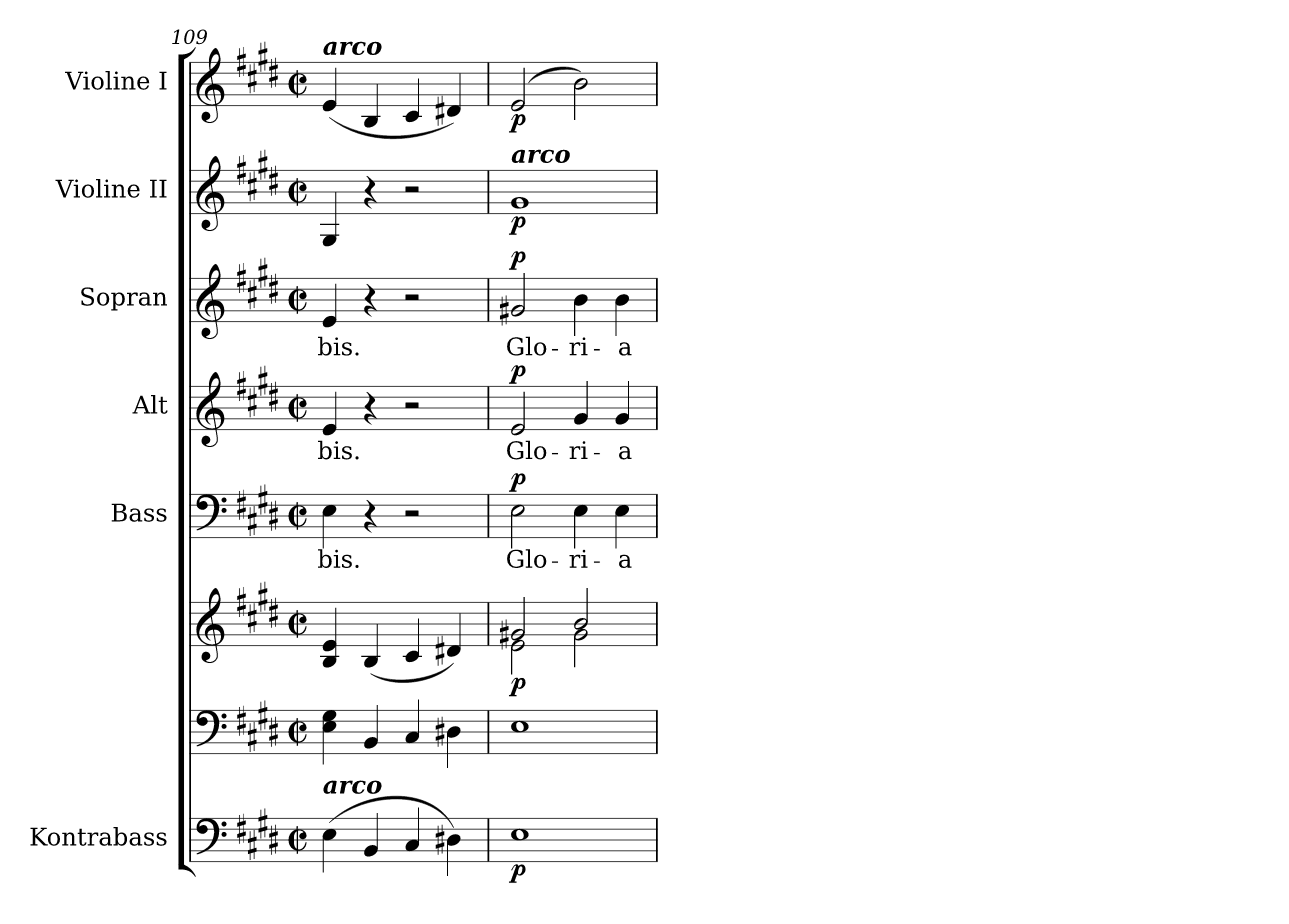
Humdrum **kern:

**kern	**dynam	**kern	**kern	**dynam	**kern	**text	**dynam	**kern	**text	**dynam	**kern	**text	**dynam	**kern	**dynam	**kern	**dynam
*part7	*part7	*part6	*part6	*part6	*part5	*part5	*part5	*part4	*part4	*part4	*part3	*part3	*part3	*part2	*part2	*part1	*part1
*staff8	*staff8	*staff7	*staff6	*staff6/7	*staff5	*staff5	*staff5	*staff4	*staff4	*staff4	*staff3	*staff3	*staff3	*staff2	*staff2	*staff1	*staff1
*I"Kontrabass	*	*	*	*	*I"Bass	*	*	*I"Alt	*	*	*I"Sopran	*	*	*I"Violine II	*	*I"Violine I	*
*I'Kb.	*	*	*	*	*I'B.	*	*	*I'A.	*	*	*I'S.	*	*	*I'Vl. II	*	*I'Vl. I	*
*clefF4	*	*clefF4	*clefG2	*	*clefF4	*	*	*clefG2	*	*	*clefG2	*	*	*clefG2	*	*clefG2	*
*ITrd7c12	*	*	*	*	*	*	*	*	*	*	*	*	*	*	*	*	*
*k[f#c#g#d#]	*	*k[f#c#g#d#]	*k[f#c#g#d#]	*	*k[f#c#g#d#]	*	*	*k[f#c#g#d#]	*	*	*k[f#c#g#d#]	*	*	*k[f#c#g#d#]	*	*k[f#c#g#d#]	*
*E:	*	*E:	*E:	*	*E:	*	*	*E:	*	*	*E:	*	*	*E:	*	*E:	*
*M2/2	*	*M2/2	*M2/2	*	*M2/2	*	*	*M2/2	*	*	*M2/2	*	*	*M2/2	*	*M2/2	*
*met(c|)	*	*met(c|)	*met(c|)	*	*met(c|)	*	*	*met(c|)	*	*	*met(c|)	*	*	*met(c|)	*	*met(c|)	*
=109	=109	=109	=109	=109	=109	=109	=109	=109	=109	=109	=109	=109	=109	=109	=109	=109	=109
!	!	!	!	!	!	!	!	!	!	!	!	!	!	!	!	!LO:TX:a:Bi:t=arco	!
!LO:TX:a:Bi:t=arco	!	!	!	!	!	!	!	!	!	!	!	!	!	!	!	!	!
!	!	!	!	!	!	!LO:LY:b	!	!	!LO:LY:b	!	!	!LO:LY:b	!	!	!	!	!
(>4EE\	.	4E\ 4G#\	4B/ 4e/	.	4E\	-bis.	.	4e/	-bis.	.	4e/	-bis.	.	4G#/	.	(<4e/	.
4BBB/	.	4BB/	(<4B/	.	4r	.	.	4r	.	.	4r	.	.	4r	.	4B/	.
4CC#/	.	4C#/	4c#/	.	2r	.	.	2r	.	.	2r	.	.	2r	.	4c#/	.
4DD#X\)	.	4D#X\	4d#X/)	.	.	.	.	.	.	.	.	.	.	.	.	4d#X/)	.
=110	=110	=110	=110	=110	=110	=110	=110	=110	=110	=110	=110	=110	=110	=110	=110	=110	=110
*	*	*	*^	*	*	*	*	*	*	*	*	*	*	*	*	*	*
!	!	!	!	!	!	!	!	!	!	!	!	!	!	!	!LO:TX:a:Bi:t=arco	!	!	!
!	!LO:DY:b	!	!	!	!LO:DY:b	!	!LO:LY:b	!LO:DY:a	!	!LO:LY:b	!LO:DY:a	!	!LO:LY:b	!LO:DY:a	!	!LO:DY:b	!	!LO:DY:b
1EE	p	1E	2g#X/	2e\	p	2E\	Glo-	p	2e/	Glo-	p	2g#X/	Glo-	p	1g#	p	(2e/	p
!	!	!	!	!	!	!	!LO:LY:b	!	!	!LO:LY:b	!	!	!LO:LY:b	!	!	!	!	!
.	.	.	2b/	2g#\	.	4E\	-ri-	.	4g#/	-ri-	.	4b\	-ri-	.	.	.	2b\)	.
!	!	!	!	!	!	!	!LO:LY:b	!	!	!LO:LY:b	!	!	!LO:LY:b	!	!	!	!	!
.	.	.	.	.	.	4E\	-a	.	4g#/	-a	.	4b\	-a	.	.	.	.	.
*	*	*	*v	*v	*	*	*	*	*	*	*	*	*	*	*	*	*	*
=	=	=	=	=	=	=	=	=	=	=	=	=	=	=	=	=	=
*-	*-	*-	*-	*-	*-	*-	*-	*-	*-	*-	*-	*-	*-	*-	*-	*-	*-
